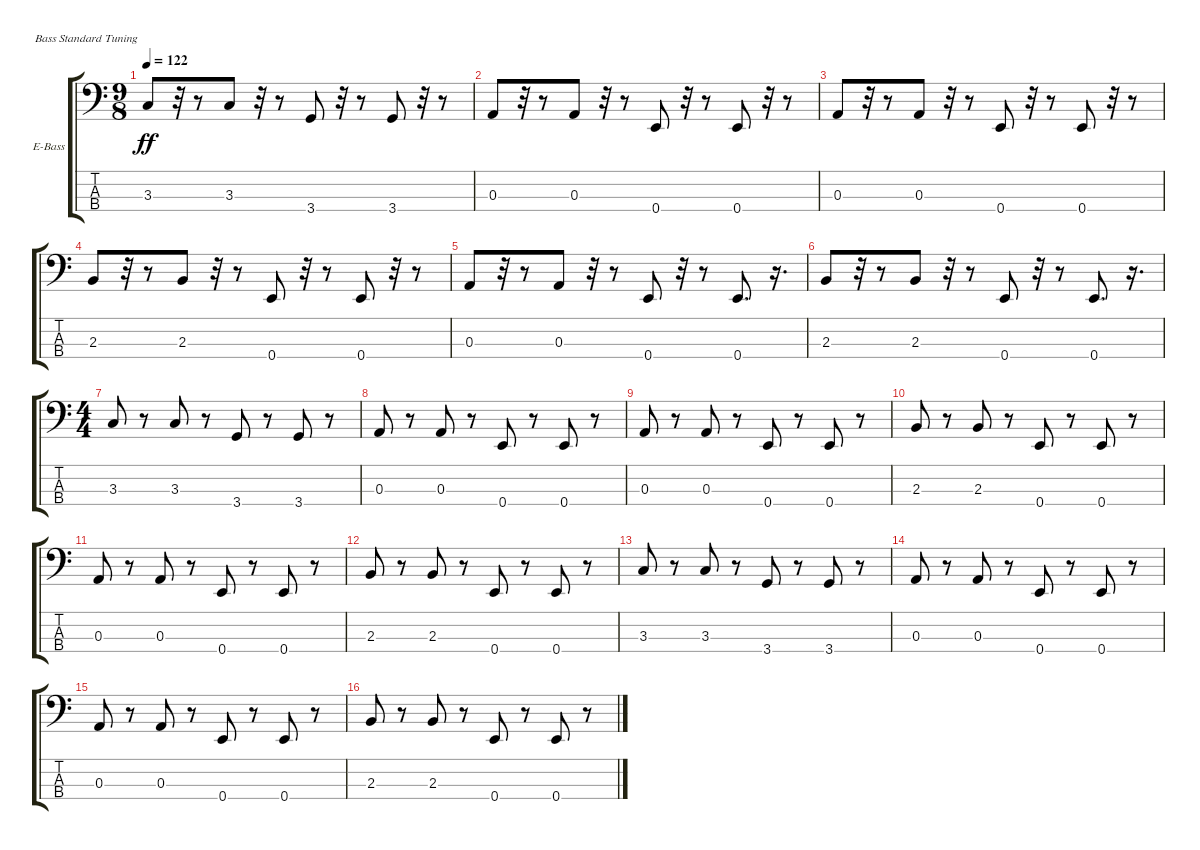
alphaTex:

\defaultSystemsLayout 4
\bracketExtendMode groupsimilarinstruments
\firstSystemTrackNameOrientation horizontal
\otherSystemsTrackNameOrientation horizontal
\track ("Electric Bass" "E-Bass") {instrument electricbassfinger}
\staff {score tabs}
\tuning (G2 D2 A1 E1)
\ts (9 8)
\tempo 122
\clef f4
\scale
0.333333
\ks c
3.3.8{dy ff} r.32 r.8 3.3.8 r.32 r.8 3.4.8 r.32 r.8 3.4.8 r.32 r.8 |
\scale
0.333333 0.3.8 r.32 r.8 0.3.8 r.32 r.8 0.4.8 r.32 r.8 0.4.8 r.32 r.8 |
\scale
0.333333 0.3.8 r.32 r.8 0.3.8 r.32 r.8 0.4.8 r.32 r.8 0.4.8 r.32 r.8 |
\scale
0.333333 2.3.8 r.32 r.8 2.3.8 r.32 r.8 0.4.8 r.32 r.8 0.4.8 r.32 r.8 |
\scale
0.257261 0.3.8 r.32 r.8 0.3.8 r.32 r.8 0.4.8 r.32 r.8 0.4.8{d} r.16{d} |
\scale
0.257261 2.3.8 r.32 r.8 2.3.8 r.32 r.8 0.4.8 r.32 r.8 0.4.8{d} r.16{d} |
\ts (4 4)
\scale
0.485477 3.3.8 r.8 3.3.8 r.8 3.4.8 r.8 3.4.8 r.8 |
\scale
0.333333 0.3.8 r.8 0.3.8 r.8 0.4.8 r.8 0.4.8 r.8 |
\scale
0.333333 0.3.8 r.8 0.3.8 r.8 0.4.8 r.8 0.4.8 r.8 |
\scale
0.333333 2.3.8 r.8 2.3.8 r.8 0.4.8 r.8 0.4.8 r.8 |
\scale
0.333333 0.3.8 r.8 0.3.8 r.8 0.4.8 r.8 0.4.8 r.8 |
\scale
0.333333 2.3.8 r.8 2.3.8 r.8 0.4.8 r.8 0.4.8 r.8 |
\scale
0.333333 3.3.8 r.8 3.3.8 r.8 3.4.8 r.8 3.4.8 r.8 |
\scale
0.333333 0.3.8 r.8 0.3.8 r.8 0.4.8 r.8 0.4.8 r.8 |
\scale
0.333333 0.3.8 r.8 0.3.8 r.8 0.4.8 r.8 0.4.8 r.8 |
\scale
0.333333 2.3.8 r.8 2.3.8 r.8 0.4.8 r.8 0.4.8 r.8
